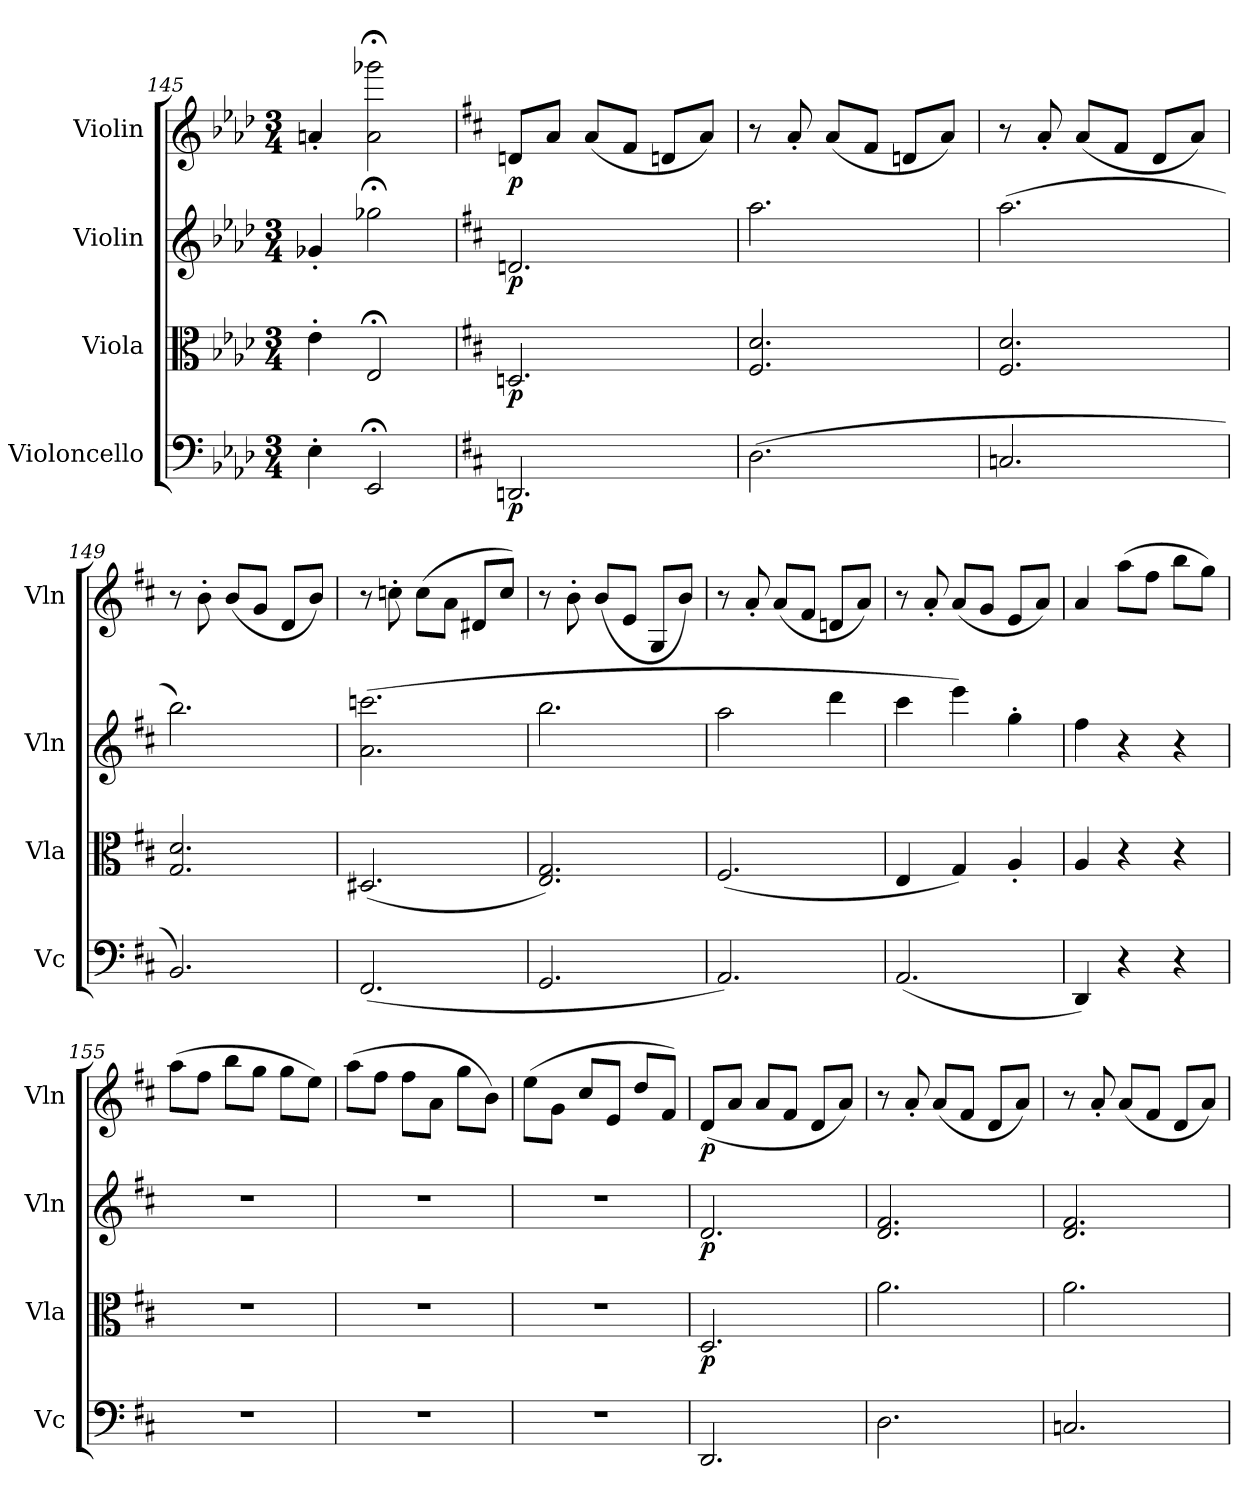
**kern	**dynam	**kern	**dynam	**kern	**dynam	**kern	**dynam
*part4	*part4	*part3	*part3	*part2	*part2	*part1	*part1
*staff4	*staff4	*staff3	*staff3	*staff2	*staff2	*staff1	*staff1
*I"Violoncello	*	*I"Viola	*	*I"Violin	*	*I"Violin	*
*I'Vc	*	*I'Vla	*	*I'Vln	*	*I'Vln	*
*clefF4	*	*clefC3	*	*clefG2	*	*clefG2	*
*k[b-e-a-d-]	*	*k[b-e-a-d-]	*	*k[b-e-a-d-]	*	*k[b-e-a-d-]	*
*M3/4	*	*M3/4	*	*M3/4	*	*M3/4	*
=145	=145	=145	=145	=145	=145	=145	=145
4E-'\	.	4e-'\	.	4g-X'/	.	4an'/	.
2EE-;</	.	2E-;</	.	2gg-X;<\	.	2a;<\ 2ggg-X;<\	.
=146	=146	=146	=146	=146	=146	=146	=146
*k[f#c#]	*	*k[f#c#]	*	*k[f#c#]	*	*k[f#c#]	*
2.DDn/	p	2.Dn/	p	2.dn/	p	8dn/L	p
.	.	.	.	.	.	8a/J	.
.	.	.	.	.	.	(8a/L	.
.	.	.	.	.	.	8f#/J	.
.	.	.	.	.	.	8dn/L	.
.	.	.	.	.	.	8a/J)	.
=147	=147	=147	=147	=147	=147	=147	=147
(2.D\	.	2.F#/ 2.d/	.	2.aa\	.	8r	.
.	.	.	.	.	.	8a'/	.
.	.	.	.	.	.	(8a/L	.
.	.	.	.	.	.	8f#/J	.
.	.	.	.	.	.	8dn/L	.
.	.	.	.	.	.	8a/J)	.
=148	=148	=148	=148	=148	=148	=148	=148
2.Cn/	.	2.F#/ 2.d/	.	(2.aa\	.	8r	.
.	.	.	.	.	.	8a'/	.
.	.	.	.	.	.	(8a/L	.
.	.	.	.	.	.	8f#/J	.
.	.	.	.	.	.	8d/L	.
.	.	.	.	.	.	8a/J)	.
=149	=149	=149	=149	=149	=149	=149	=149
2.BB/)	.	2.G/ 2.d/	.	2.bb\)	.	8r	.
.	.	.	.	.	.	8b'\	.
.	.	.	.	.	.	(8b/L	.
.	.	.	.	.	.	8g/J	.
.	.	.	.	.	.	8d/L	.
.	.	.	.	.	.	8b/J)	.
=150	=150	=150	=150	=150	=150	=150	=150
(2.FF#/	.	(2.D#X/	.	(2.a\ 2.cccn\	.	8r	.
.	.	.	.	.	.	8ccn'\	.
.	.	.	.	.	.	(8cc\L	.
.	.	.	.	.	.	8a\J	.
.	.	.	.	.	.	8d#X/L	.
.	.	.	.	.	.	8cc/J)	.
=151	=151	=151	=151	=151	=151	=151	=151
2.GG/	.	2.E/ 2.G/)	.	2.bb\	.	8r	.
.	.	.	.	.	.	8b'\	.
.	.	.	.	.	.	(8b/L	.
.	.	.	.	.	.	8e/J	.
.	.	.	.	.	.	8G/L	.
.	.	.	.	.	.	8b/J)	.
=152	=152	=152	=152	=152	=152	=152	=152
2.AA/)	.	(2.F#/	.	2aa\	.	8r	.
.	.	.	.	.	.	8a'/	.
.	.	.	.	.	.	(8a/L	.
.	.	.	.	.	.	8f#/J	.
.	.	.	.	4ddd\	.	8dn/L	.
.	.	.	.	.	.	8a/J)	.
=153	=153	=153	=153	=153	=153	=153	=153
(2.AA/	.	4E/	.	4ccc#\	.	8r	.
.	.	.	.	.	.	8a'/	.
.	.	4G/)	.	4eee\)	.	(8a/L	.
.	.	.	.	.	.	8g/J	.
.	.	4A'/	.	4gg'\	.	8e/L	.
.	.	.	.	.	.	8a/J)	.
=154	=154	=154	=154	=154	=154	=154	=154
4DD/)	.	4A/	.	4ff#\	.	4a/	.
4r	.	4r	.	4r	.	(8aa\L	.
.	.	.	.	.	.	8ff#\J	.
4r	.	4r	.	4r	.	8bb\L	.
.	.	.	.	.	.	8gg\J)	.
=155	=155	=155	=155	=155	=155	=155	=155
2.r	.	2.r	.	2.r	.	(8aa\L	.
.	.	.	.	.	.	8ff#\J	.
.	.	.	.	.	.	8bb\L	.
.	.	.	.	.	.	8gg\J	.
.	.	.	.	.	.	8gg\L	.
.	.	.	.	.	.	8ee\J)	.
=156	=156	=156	=156	=156	=156	=156	=156
2.r	.	2.r	.	2.r	.	(8aa\L	.
.	.	.	.	.	.	8ff#\J	.
.	.	.	.	.	.	8ff#\L	.
.	.	.	.	.	.	8a\J	.
.	.	.	.	.	.	8gg\L	.
.	.	.	.	.	.	8b\J)	.
=157	=157	=157	=157	=157	=157	=157	=157
2.r	.	2.r	.	2.r	.	(8ee\L	.
.	.	.	.	.	.	8g\J	.
.	.	.	.	.	.	8cc#/L	.
.	.	.	.	.	.	8e/J	.
.	.	.	.	.	.	8dd/L	.
.	.	.	.	.	.	8f#/J)	.
=158	=158	=158	=158	=158	=158	=158	=158
2.DD/	.	2.D/	p	2.d/	p	(8d/L	p
.	.	.	.	.	.	8a/J	.
.	.	.	.	.	.	8a/L	.
.	.	.	.	.	.	8f#/J	.
.	.	.	.	.	.	8d/L	.
.	.	.	.	.	.	8a/J)	.
=159	=159	=159	=159	=159	=159	=159	=159
2.D\	.	2.a\	.	2.d/ 2.f#/	.	8r	.
.	.	.	.	.	.	8a'/	.
.	.	.	.	.	.	(8a/L	.
.	.	.	.	.	.	8f#/J	.
.	.	.	.	.	.	8d/L	.
.	.	.	.	.	.	8a/J)	.
=160	=160	=160	=160	=160	=160	=160	=160
2.Cn/	.	2.a\	.	2.d/ 2.f#/	.	8r	.
.	.	.	.	.	.	8a'/	.
.	.	.	.	.	.	(8a/L	.
.	.	.	.	.	.	8f#/J	.
.	.	.	.	.	.	8d/L	.
.	.	.	.	.	.	8a/J)	.
=	=	=	=	=	=	=	=
*-	*-	*-	*-	*-	*-	*-	*-
